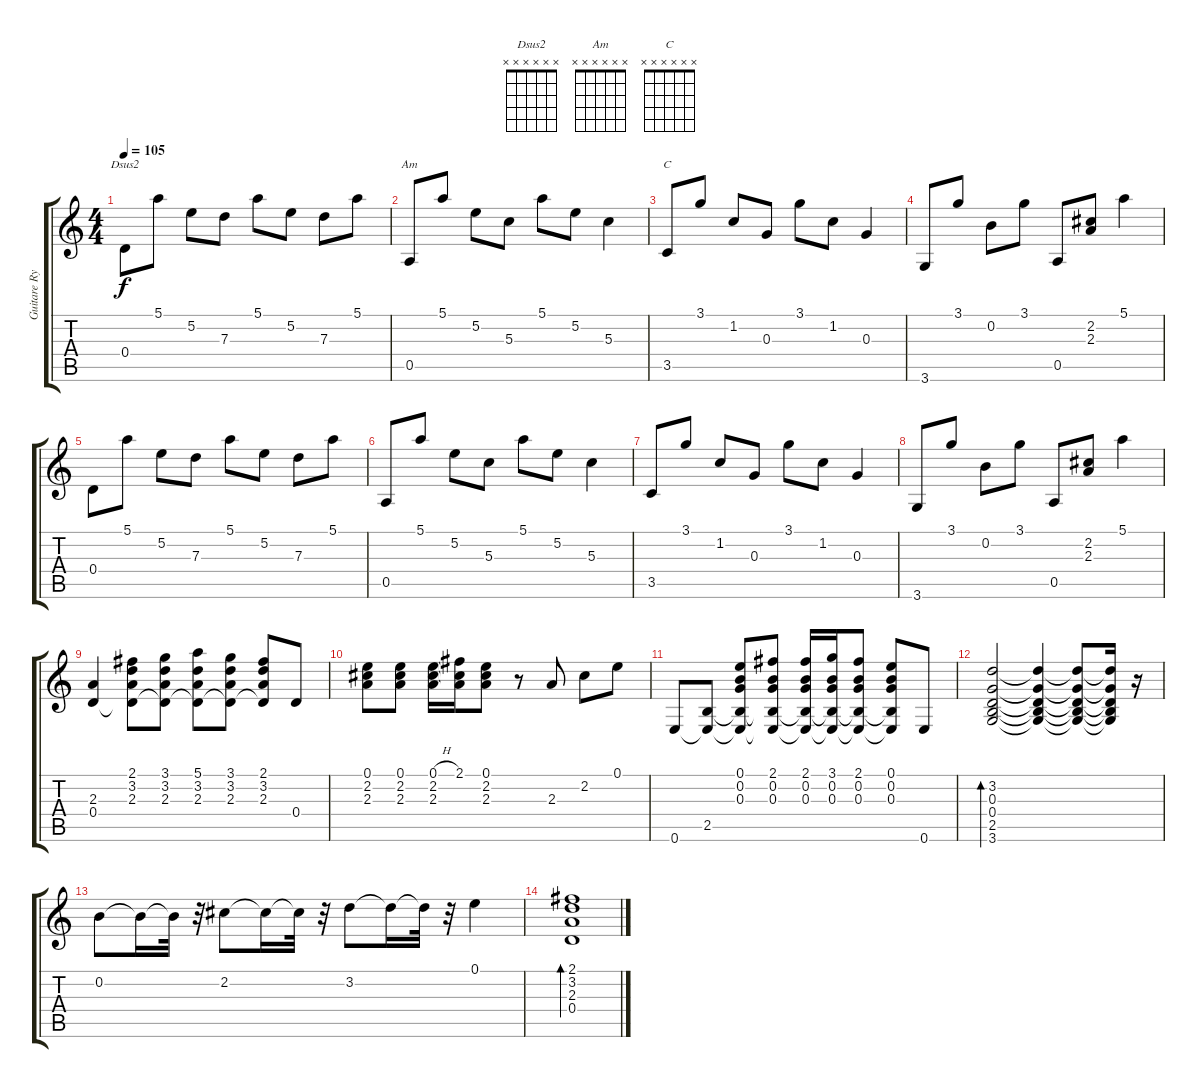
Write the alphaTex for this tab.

\track ("Guitare Rythme" "Guitare Ry") {instrument electricguitarjazz}
\staff {score tabs}
\tuning (E4 B3 G3 D3 A2 E2) {hide}
\chord ("Dsus2" x x x x x x)
\chord ("Am" x x x x x x)
\chord ("C" x x x x x x)
\ts (4 4)
\tempo 105
\clef g2
\ks c
0.4.8{ch "Dsus2" dy f} 5.1.8 5.2.8 7.3.8 5.1.8 5.2.8 7.3.8 5.1.8 |
0.5.8{ch "Am"} 5.1.8 5.2.8 5.3.8 5.1.8 5.2.8 5.3.4 |
3.5.8{ch "C"} 3.1.8 1.2.8 0.3.8 3.1.8 1.2.8 0.3.4 |
3.6.8 3.1.8 0.2.8 3.1.8 0.5.8 (2.2 2.3).8 5.1.4 |
0.4.8 5.1.8 5.2.8 7.3.8 5.1.8 5.2.8 7.3.8 5.1.8 |
0.5.8 5.1.8 5.2.8 5.3.8 5.1.8 5.2.8 5.3.4 |
3.5.8 3.1.8 1.2.8 0.3.8 3.1.8 1.2.8 0.3.4 |
3.6.8 3.1.8 0.2.8 3.1.8 0.5.8 (2.2 2.3).8 5.1.4 |
(2.3 0.4).4{instrument electricguitarjazz} (2.1 3.2 2.3 0.4{t}).8 (3.1 3.2 2.3 0.4{t}).8 (5.1 3.2 2.3 0.4{t}).8 (3.1 3.2 2.3 0.4{t}).8 (2.1 3.2 2.3 0.4{t}).8 0.4.8 |
(0.1 2.2 2.3).8 (0.1 2.2 2.3).8 (0.1{h} 2.2{h} 2.3{h}).16 (2.1 2.2{t} 2.3{t}).16 (0.1 2.2 2.3).8 r.8 2.3.8 2.2.8 0.1.8 |
0.6.8 (2.5 0.6{t}).8 (0.1 0.2 0.3 2.5{t} 0.6{t}).8 (2.1 0.2 0.3 2.5{t} 0.6{t}).8 (2.1 0.2 0.3 2.5{t} 0.6{t}).16 (3.1 0.2 0.3 2.5{t} 0.6{t}).16 (2.1 0.2 0.3 2.5{t} 0.6{t}).8 (0.1 0.2 0.3 2.5{t} 0.6{t}).8 0.6.8 |
(3.2 0.3 0.4 2.5 3.6).2{bd 480} (3.2{t} 0.3{t} 0.4{t} 2.5{t} 3.6{t}).4 (3.2{t} 0.3{t} 0.4{t} 2.5{t} 3.6{t}).8 (3.2{t} 0.3{t} 0.4{t} 2.5{t} 3.6{t}).16 r.16{volume 2} |
0.2.8{volume 13} 0.2{t}.16 0.2{t}.32 r.32{volume 2} 2.2.8{volume 14} 2.2{t}.16 2.2{t}.32 r.32{volume 2} 3.2.8{volume 14} 3.2{t}.16 3.2{t}.32 r.32{volume 2} 0.1.4{volume 14} |
(2.1 3.2 2.3 0.4).1{bd 480}
